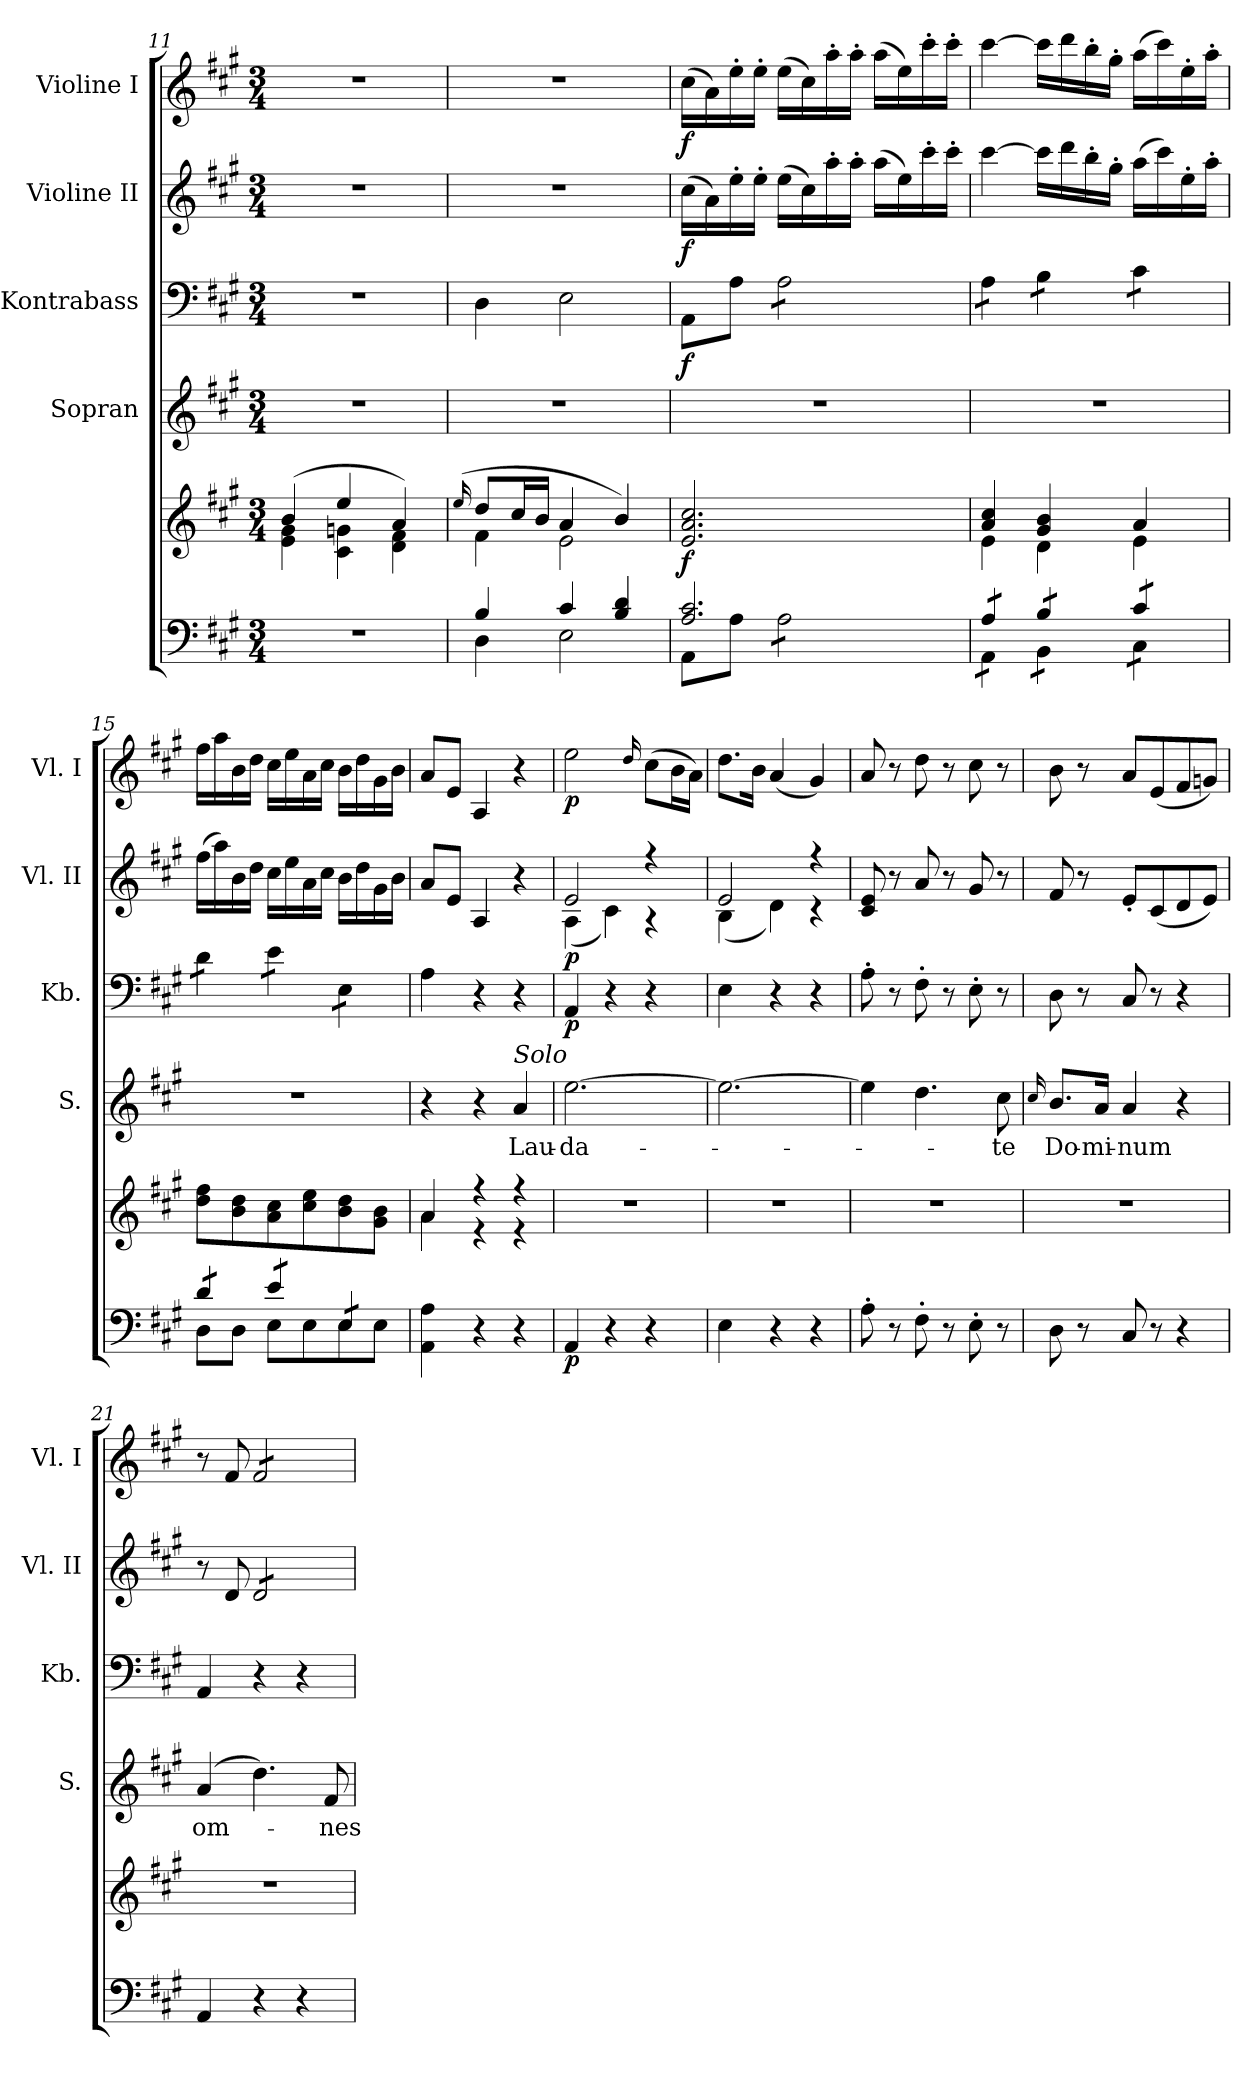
**kern	**kern	**dynam	**kern	**text	**kern	**dynam	**kern	**dynam	**kern	**dynam
*part5	*part5	*part5	*part4	*part4	*part3	*part3	*part2	*part2	*part1	*part1
*staff6	*staff5	*staff5/6	*staff4	*staff4	*staff3	*staff3	*staff2	*staff2	*staff1	*staff1
*	*	*	*I"Sopran	*	*I"Kontrabass	*	*I"Violine II	*	*I"Violine I	*
*	*	*	*I'S.	*	*I'Kb.	*	*I'Vl. II	*	*I'Vl. I	*
!!LO:PB:g=z
*clefF4	*clefG2	*	*clefG2	*	*clefF4	*	*clefG2	*	*clefG2	*
*	*	*	*	*	*ITrd7c12	*	*	*	*	*
*k[f#c#g#]	*k[f#c#g#]	*	*k[f#c#g#]	*	*k[f#c#g#]	*	*k[f#c#g#]	*	*k[f#c#g#]	*
*A:	*A:	*	*A:	*	*A:	*	*A:	*	*A:	*
*M3/4	*M3/4	*	*M3/4	*	*M3/4	*	*M3/4	*	*M3/4	*
=11	=11	=11	=11	=11	=11	=11	=11	=11	=11	=11
*	*^	*	*	*	*	*	*	*	*	*
2.r	(4b/	4e\ 4g#\	.	2.r	.	2.r	.	2.r	.	2.r	.
.	4ee/	4c#\ 4gn\	.	.	.	.	.	.	.	.	.
.	4a/)	4d\ 4f#\	.	.	.	.	.	.	.	.	.
=12	=12	=12	=12	=12	=12	=12	=12	=12	=12	=12	=12
.	(16qqee/	.	.	.	.	.	.	.	.	.	.
*^	*	*	*	*	*	*	*	*	*	*	*
4B/	4D\	8dd/L	4f#\	.	2.r	.	4DD\	.	2.r	.	2.r	.
.	.	16cc#/L	.	.	.	.	.	.	.	.	.	.
.	.	16b/JJ	.	.	.	.	.	.	.	.	.	.
4c#/	2E\	4a/	2e\	.	.	.	2EE\	.	.	.	.	.
4B/ 4d/	.	4b/)	.	.	.	.	.	.	.	.	.	.
*	*	*v	*v	*	*	*	*	*	*	*	*	*
=13	=13	=13	=13	=13	=13	=13	=13	=13	=13	=13	=13
!	!	!	!LO:DY:a=2	!	!	!	!LO:DY:b	!	!LO:DY:b	!	!LO:DY:b
2.A/ 2.c#/	8AA\L	2.e/ 2.a/ 2.cc#/	f	2.r	.	8AAA\L	f	(>16cc#\LL	f	(>16cc#\LL	f
.	.	.	.	.	.	.	.	16a\)	.	16a\)	.
.	8A\J	.	.	.	.	8AA\J	.	16ee'>\	.	16ee'>\	.
.	.	.	.	.	.	.	.	16ee'>\JJ	.	16ee'>\JJ	.
*tremolo	*	*	*	*	*	*	*	*	*	*	*
*	*	*	*	*	*	*tremolo	*	*	*	*	*
.	8A\L	.	.	.	.	8AA\L	.	(>16ee\LL	.	(>16ee\LL	.
.	.	.	.	.	.	.	.	16cc#\)	.	16cc#\)	.
.	8A\	.	.	.	.	8AA\	.	16aa'>\	.	16aa'>\	.
.	.	.	.	.	.	.	.	16aa'>\JJ	.	16aa'>\JJ	.
.	8A\	.	.	.	.	8AA\	.	(>16aa\LL	.	(>16aa\LL	.
.	.	.	.	.	.	.	.	16ee\)	.	16ee\)	.
.	8A\J	.	.	.	.	8AA\J	.	16ccc#'>\	.	16ccc#'>\	.
.	.	.	.	.	.	.	.	16ccc#'>\JJ	.	16ccc#'>\JJ	.
=14	=14	=14	=14	=14	=14	=14	=14	=14	=14	=14	=14
*	*	*^	*	*	*	*	*	*	*	*	*
8A/L	8AA\L	4a/ 4cc#/	4e\	.	2.r	.	8AA\L	.	[4ccc#\	.	[4ccc#\	.
8A/J	8AA\J	.	.	.	.	.	8AA\J	.	.	.	.	.
8B/L	8BB\L	4g#/ 4b/	4d\	.	.	.	8BB\L	.	16ccc#\LL]	.	16ccc#\LL]	.
.	.	.	.	.	.	.	.	.	16ddd\	.	16ddd\	.
8B/J	8BB\J	.	.	.	.	.	8BB\J	.	16bb'>\	.	16bb'>\	.
.	.	.	.	.	.	.	.	.	16gg#'>\JJ	.	16gg#'>\JJ	.
8c#/L	8C#\L	4a/	4e\	.	.	.	8C#\L	.	(>16aa\LL	.	(>16aa\LL	.
.	.	.	.	.	.	.	.	.	16ccc#\)	.	16ccc#\)	.
8c#/J	8C#\J	.	.	.	.	.	8C#\J	.	16ee'>\	.	16ee'>\	.
.	.	.	.	.	.	.	.	.	16aa'>\JJ	.	16aa'>\JJ	.
*	*	*v	*v	*	*	*	*	*	*	*	*	*
!!LO:LB:g=z
=15	=15	=15	=15	=15	=15	=15	=15	=15	=15	=15	=15
8d/L	8D\L	8dd\ 8ff#\L	.	2.r	.	8D\L	.	(>16ff#\LL	.	16ff#\LL	.
.	.	.	.	.	.	.	.	16aa\)	.	16aa\	.
8d/J	8D\J	8b\ 8dd\	.	.	.	8D\J	.	16b\	.	16b\	.
.	.	.	.	.	.	.	.	16dd\JJ	.	16dd\JJ	.
8e/L	8E\L	8a\ 8cc#\	.	.	.	8E\L	.	16cc#\LL	.	16cc#\LL	.
.	.	.	.	.	.	.	.	16ee\	.	16ee\	.
8e/J	8E\	8cc#\ 8ee\	.	.	.	8E\J	.	16a\	.	16a\	.
.	.	.	.	.	.	.	.	16cc#\JJ	.	16cc#\JJ	.
8E/L	8E\	8b\ 8dd\	.	.	.	8EE\L	.	16b\LL	.	16b\LL	.
.	.	.	.	.	.	.	.	16dd\	.	16dd\	.
8E/J	8E\J	8g#\ 8b\J	.	.	.	8EE\J	.	16g#\	.	16g#\	.
*	*	*	*	*	*	*Xtremolo	*	*	*	*	*
*Xtremolo	*	*	*	*	*	*	*	*	*	*	*
.	.	.	.	.	.	.	.	16b\JJ	.	16b\JJ	.
*v	*v	*	*	*	*	*	*	*	*	*	*
=16	=16	=16	=16	=16	=16	=16	=16	=16	=16	=16
*	*^	*	*	*	*	*	*	*	*	*
4AA\ 4A\	4a/	4a\	.	4r	.	4AA\	.	8a/L	.	8a/L	.
.	.	.	.	.	.	.	.	8e/J	.	8e/J	.
4r	4r	4r	.	4r	.	4r	.	4A/	.	4A/	.
!	!	!	!	!LO:TX:a:i:t=Solo	!	!	!	!	!	!	!
!	!	!	!	!	!LO:LY:b	!	!	!	!	!	!
4r	4r	4r	.	4a/	Lau-	4r	.	4r	.	4r	.
=17	=17	=17	=17	=17	=17	=17	=17	=17	=17	=17	=17
!	!	!	!LO:DY:b=2	!	!LO:LY:b	!	!LO:DY:b	!	!LO:DY:b	!	!LO:DY:b
*	*v	*v	*	*	*	*	*	*^	*	*	*
4AA/	2.r	p	[2.ee\	-da-	4AAA/	p	2e/	(<4A\	p	2ee\	p
4r	.	.	.	.	4r	.	.	4c#\)	.	.	.
.	.	.	.	.	.	.	.	.	.	16qqdd/	.
4r	.	.	.	.	4r	.	4r	4r	.	(>8cc#\L	.
.	.	.	.	.	.	.	.	.	.	16b\L	.
.	.	.	.	.	.	.	.	.	.	16a\JJ)	.
=18	=18	=18	=18	=18	=18	=18	=18	=18	=18	=18	=18
4E\	2.r	.	2.ee\_	.	4EE\	.	2e/	(<4B\	.	8.dd\L	.
.	.	.	.	.	.	.	.	.	.	16b\Jk	.
4r	.	.	.	.	4r	.	.	4d\)	.	(<4a/	.
4r	.	.	.	.	4r	.	4r	4r	.	4g#/)	.
*	*	*	*	*	*	*	*v	*v	*	*	*
=19	=19	=19	=19	=19	=19	=19	=19	=19	=19	=19
8A'>\	2.r	.	4ee\]	.	8AA'>\	.	8c#/ 8e/	.	8a/	.
8r	.	.	.	.	8r	.	8r	.	8r	.
8F#'>\	.	.	4.dd\	.	8FF#'>\	.	8a/	.	8dd\	.
8r	.	.	.	.	8r	.	8r	.	8r	.
8E'>\	.	.	.	.	8EE'>\	.	8g#/	.	8cc#\	.
!	!	!	!	!LO:LY:b	!	!	!	!	!	!
8r	.	.	8cc#\	-te	8r	.	8r	.	8r	.
!!LO:PB:g=z
=20	=20	=20	=20	=20	=20	=20	=20	=20	=20	=20
.	.	.	16qqcc#/	.	.	.	.	.	.	.
!	!	!	!	!LO:LY:b	!	!	!	!	!	!
8D\	2.r	.	8.b/L	Do-	8DD\	.	8f#/	.	8b\	.
8r	.	.	.	.	8r	.	8r	.	8r	.
!	!	!	!	!LO:LY:b	!	!	!	!	!	!
.	.	.	16a/Jk	-mi-	.	.	.	.	.	.
!	!	!	!	!LO:LY:b	!	!	!	!	!	!
8C#/	.	.	4a/	-num	8CC#/	.	8e'</L	.	8a/L	.
8r	.	.	.	.	8r	.	(<8c#/	.	(<8e/	.
4r	.	.	4r	.	4r	.	8d/	.	8f#/	.
.	.	.	.	.	.	.	8e/J)	.	8gn/J)	.
=21	=21	=21	=21	=21	=21	=21	=21	=21	=21	=21
!	!	!	!	!LO:LY:b	!	!	!	!	!	!
4AA/	2.r	.	(4a/	om-	4AAA/	.	8r	.	8r	.
.	.	.	.	.	.	.	8d/	.	8f#/	.
*	*	*	*	*	*	*	*tremolo	*	*	*
*	*	*	*	*	*	*	*	*	*tremolo	*
4r	.	.	4.dd\)	.	4r	.	8d/L	.	8f#/L	.
.	.	.	.	.	.	.	8d/	.	8f#/	.
4r	.	.	.	.	4r	.	8d/	.	8f#/	.
!	!	!	!	!LO:LY:b	!	!	!	!	!	!
.	.	.	8f#/	-nes	.	.	8d/J	.	8f#/J	.
*	*	*	*	*	*	*	*	*	*Xtremolo	*
*	*	*	*	*	*	*	*Xtremolo	*	*	*
=	=	=	=	=	=	=	=	=	=	=
*-	*-	*-	*-	*-	*-	*-	*-	*-	*-	*-
